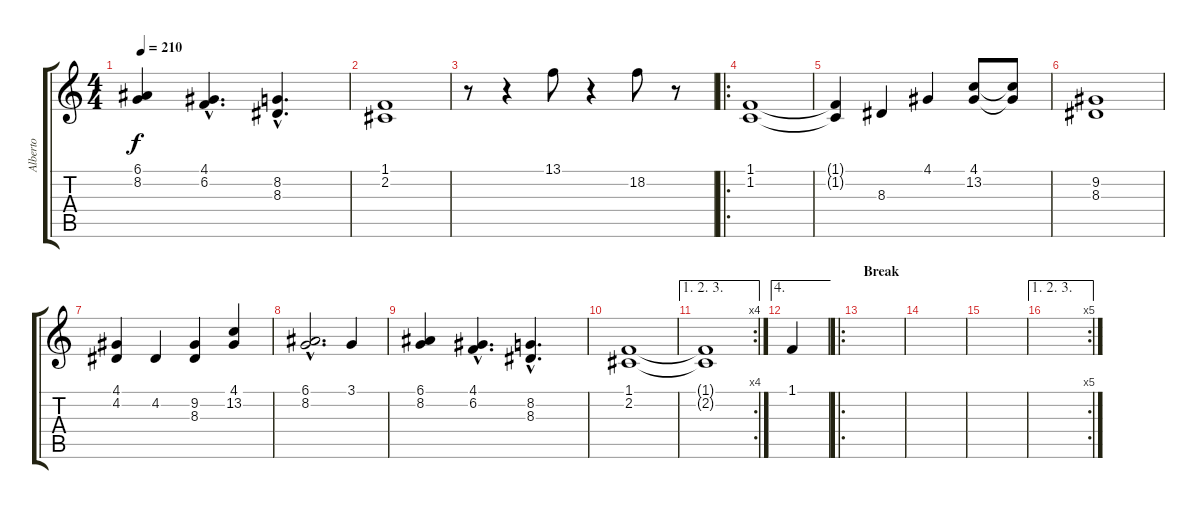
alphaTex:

\track ("Alberto" "Alberto") {instrument trombone}
\staff {score tabs}
\tuning (E4 B3 G3 D3 A2 E2) {hide}
\ts (4 4)
\tempo 210
\clef g2
\ks c
(6.1 8.2).4{dy f} (4.1{hac} 6.2{hac}).4{d} (8.2{hac} 8.3{hac}).4{d} |
(1.1 2.2).1 |
r.8 r.4 13.1.8 r.4 18.2.8 r.8 |
\ro
(1.1 1.2).1 |
(1.1{t} 1.2{t}).4 8.3.4 4.1.4 (4.1 13.2).8 (4.1{t} 13.2{t}).8 |
(9.2 8.3).1 |
(4.1 4.2).4 4.2.4 (9.2 8.3).4 (4.1 13.2).4 |
(6.1{hac} 8.2{hac}).2{d} 3.1.4 |
(6.1 8.2).4 (4.1{hac} 6.2{hac}).4{d} (8.2{hac} 8.3{hac}).4{d} |
(1.1 2.2).1 |
\ae (1 2 3)
\rc 4
(1.1{t} 2.2{t}).1 |
\ae 4
1.1.4 |
\ro
\section ("" "Break")
|
|
|
\ae (1 2 3)
\rc 5
